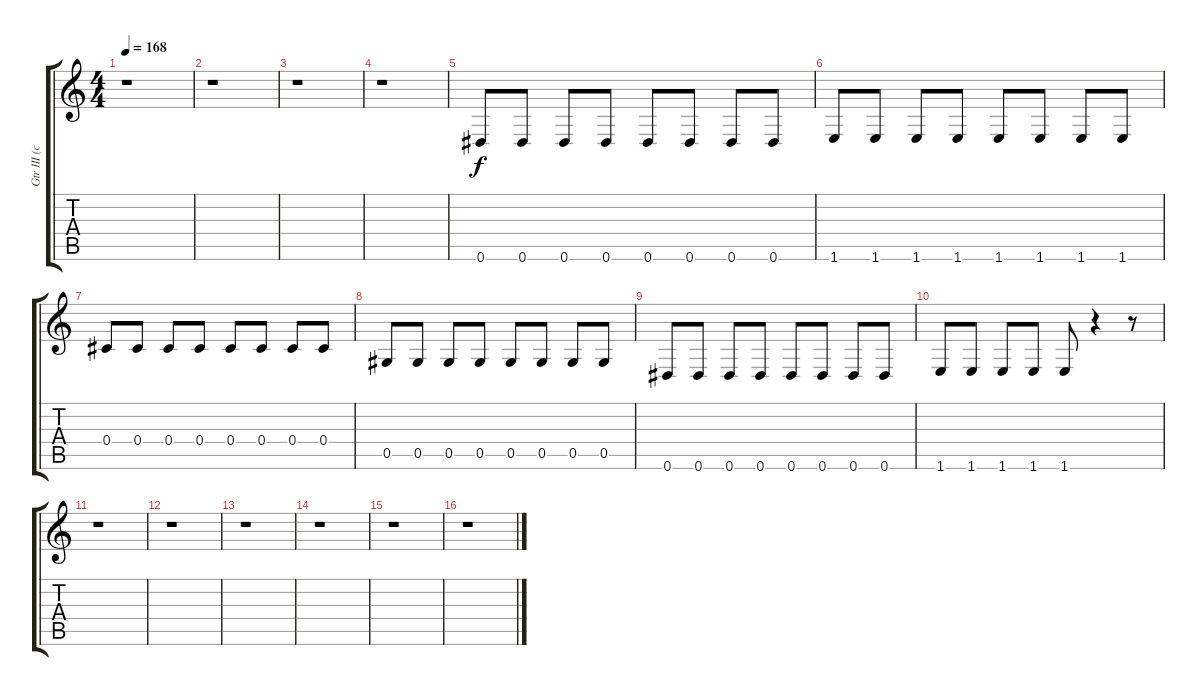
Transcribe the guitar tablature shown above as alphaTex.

\track ("Gtr III (cln)" "Gtr III (c") {instrument electricguitarclean}
\staff {score tabs}
\tuning (Eb4 Bb3 Gb3 Db3 Ab2 Eb2) {hide}
\ts (4 4)
\tempo 168
\clef g2
\ks c
r.1{dy f} |
r.1 |
r.1 |
r.1 |
0.6.8 0.6.8 0.6.8 0.6.8 0.6.8 0.6.8 0.6.8 0.6.8 |
1.6.8 1.6.8 1.6.8 1.6.8 1.6.8 1.6.8 1.6.8 1.6.8 |
0.4.8 0.4.8 0.4.8 0.4.8 0.4.8 0.4.8 0.4.8 0.4.8 |
0.5.8 0.5.8 0.5.8 0.5.8 0.5.8 0.5.8 0.5.8 0.5.8 |
0.6.8 0.6.8 0.6.8 0.6.8 0.6.8 0.6.8 0.6.8 0.6.8 |
1.6.8 1.6.8 1.6.8 1.6.8 1.6.8 r.4 r.8 |
r.1 |
r.1 |
r.1 |
r.1 |
r.1 |
r.1
